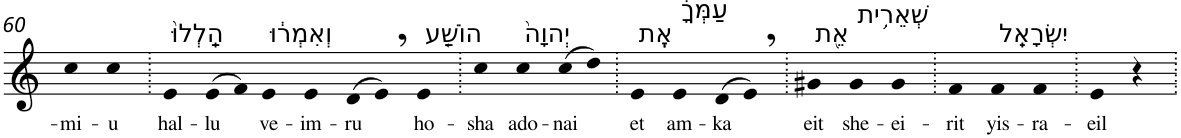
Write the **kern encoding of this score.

**kern	**text
*part1	*part1
*staff1	*staff1
*I"Piano	*
*I'Pno	*
!!LO:PB:g=z
*clefG2	*
*k[]	*
=60	=60
!	!LO:LY:b
4cc	-mi-
!	!LO:LY:b
4cc	-u
=61.	=61.
!LO:TX:a:t=הַֽלְלוּ֙	!
!	!LO:LY:b
4e	hal-
!	!LO:LY:b
(>8e	-lu
8f)	.
!LO:TX:a:t=וְאִמְר֔וּ	!
!	!LO:LY:b
4e	ve-
!	!LO:LY:b
4e	-im-
!	!LO:LY:b
(>8d	-ru
8e,)	.
!LO:TX:a:t=הוֹשַׁ֤ע	!
!	!LO:LY:b
4e	ho-
=62.	=62.
!	!LO:LY:b
4cc	-sha
!LO:TX:a:t=יְהוָה֙	!
!	!LO:LY:b
4cc	ado-
!	!LO:LY:b
(>8cc	-nai
8dd)	.
=63.	=63.
!LO:TX:a:t=אֶֽת	!
!	!LO:LY:b
4e	et
!LO:TX:a:t=עַמְּךָ֔	!
!	!LO:LY:b
4e	am-
!	!LO:LY:b
(>8d	-ka
8e,)	.
=64.	=64.
!LO:TX:a:t=אֵ֖ת	!
!	!LO:LY:b
4g#X	eit
!LO:TX:a:t=שְׁאֵרִ֥ית	!
!	!LO:LY:b
4g#	she-
!	!LO:LY:b
4g#	-ei-
=65.	=65.
!	!LO:LY:b
4f	-rit
!LO:TX:a:t=יִשְׂרָאֵֽל	!
!	!LO:LY:b
4f	yis-
!	!LO:LY:b
4f	-ra-
=66.	=66.
!	!LO:LY:b
4e	-eil
4r	.
=.	=.
*-	*-
